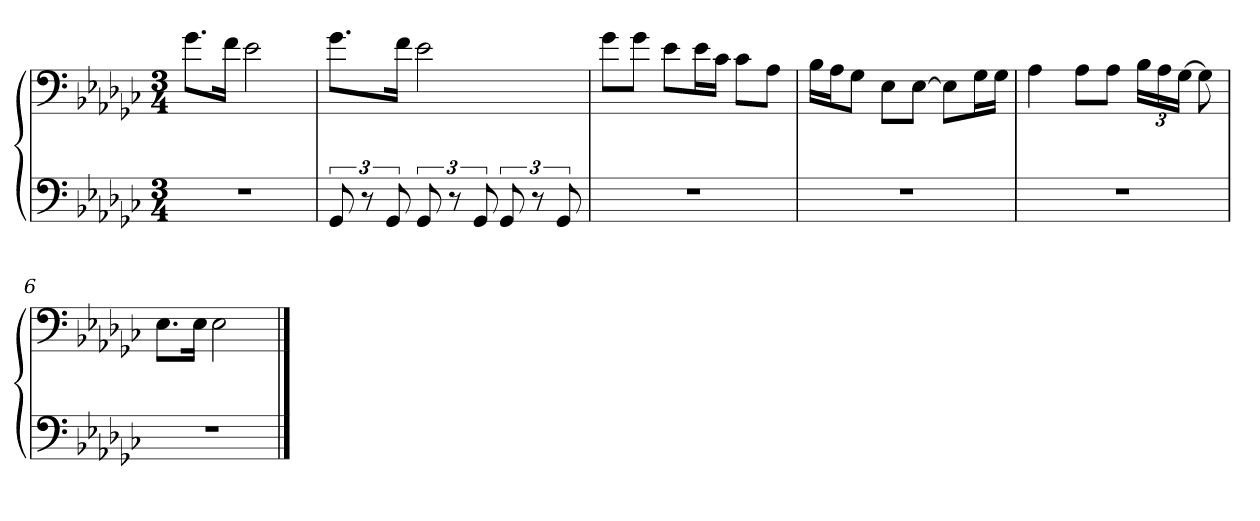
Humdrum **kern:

**kern	**kern
*part1	*part1
*staff2	*staff1
*clefF4	*clefF4
*k[b-e-a-d-g-c-]	*k[b-e-a-d-g-c-]
*M3/4	*M3/4
=1	=1
2.r	8.g-\L
.	16f\Jk
.	2e-\
=2	=2
12GG-/	8.g-\L
12r	.
12GG-/	.
.	16f\Jk
12GG-/	2e-\
12r	.
12GG-/	.
12GG-/	.
12r	.
12GG-/	.
=3	=3
2.r	8g-\L
.	8g-\J
.	8e-\L
.	16e-\L
.	16c-\JJ
.	8c-\L
.	8A-\J
=4	=4
2.r	16B-\LL
.	16A-\J
.	8G-\J
.	8E-\L
.	[8E-\J
.	8E-\L]
.	16G-\L
.	16G-\JJ
=5	=5
2.r	4A-\
.	8A-\L
.	8A-\J
.	24B-\LL
.	24A-\
.	[24G-\JJ
.	8G-\]
=6	=6
2.r	8.E-\L
.	16E-\Jk
.	2E-\
==	==
*-	*-
